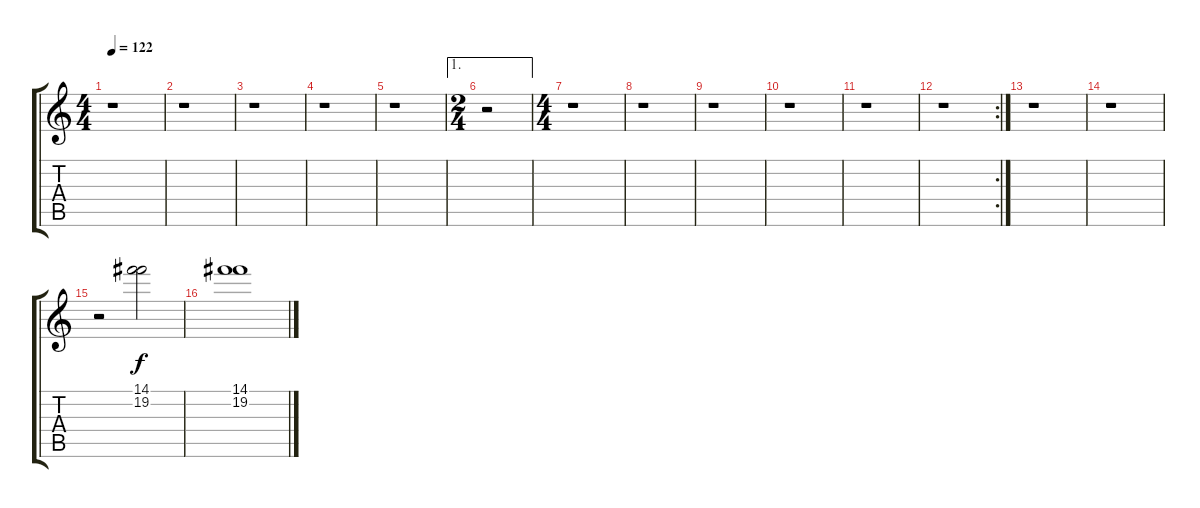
\track "" {instrument overdrivenguitar}
\staff {score tabs}
\tuning (E4 B3 G3 D3 A2 E2) {hide}
\ts (4 4)
\tempo 122
\clef g2
\ks c
r.1{dy f} |
r.1 |
r.1 |
r.1 |
r.1 |
\ae 1
\ts (2 4)
r.2 |
\ts (4 4)
r.1 |
r.1 |
r.1 |
r.1 |
r.1 |
\rc 2
r.1 |
r.1 |
r.1 |
r.2 (14.1 19.2).2 |
(14.1 19.2).1
